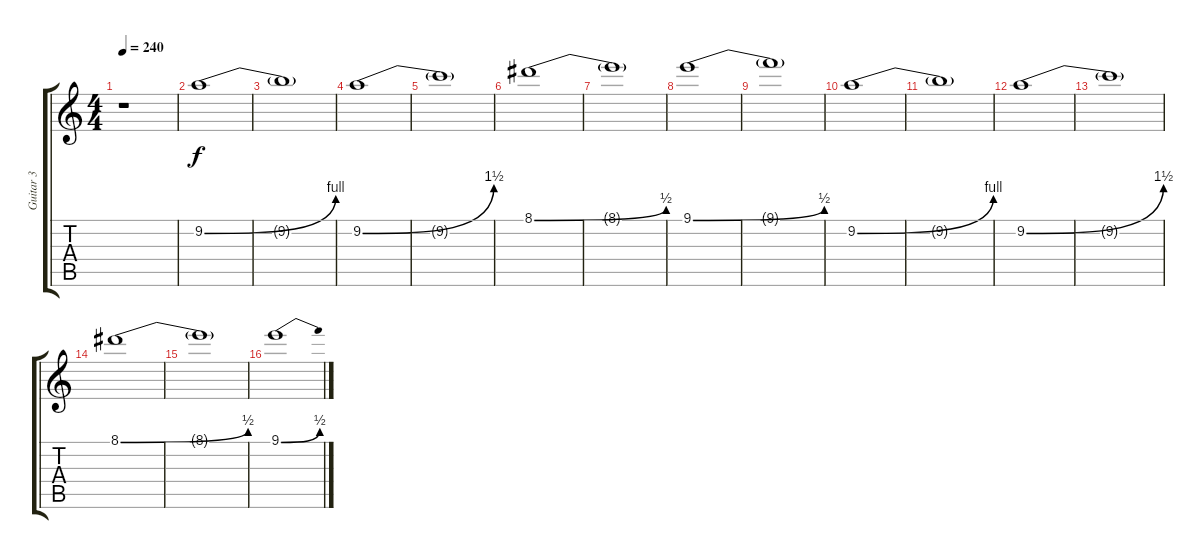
\track ("Guitar 3" "Guitar 3") {instrument distortionguitar}
\staff {score tabs}
\tuning (G4 C4 G3 C3 G2 C2) {hide}
\ts (4 4)
\tempo 240
\clef g2
\ks c
r.1{dy f} |
9.2{be (bend 0 0 60 4)}.1 |
9.2{t}.1 |
9.2{be (bend 0 0 60 6)}.1 |
9.2{t}.1 |
8.1{be (bend 0 0 60 2)}.1 |
8.1{t}.1 |
9.1{be (bend 0 0 60 2)}.1 |
9.1{t}.1 |
9.2{be (bend 0 0 60 4)}.1 |
9.2{t}.1 |
9.2{be (bend 0 0 60 6)}.1 |
9.2{t}.1 |
8.1{be (bend 0 0 60 2)}.1 |
8.1{t}.1 |
9.1{be (bend 0 0 60 2)}.1
